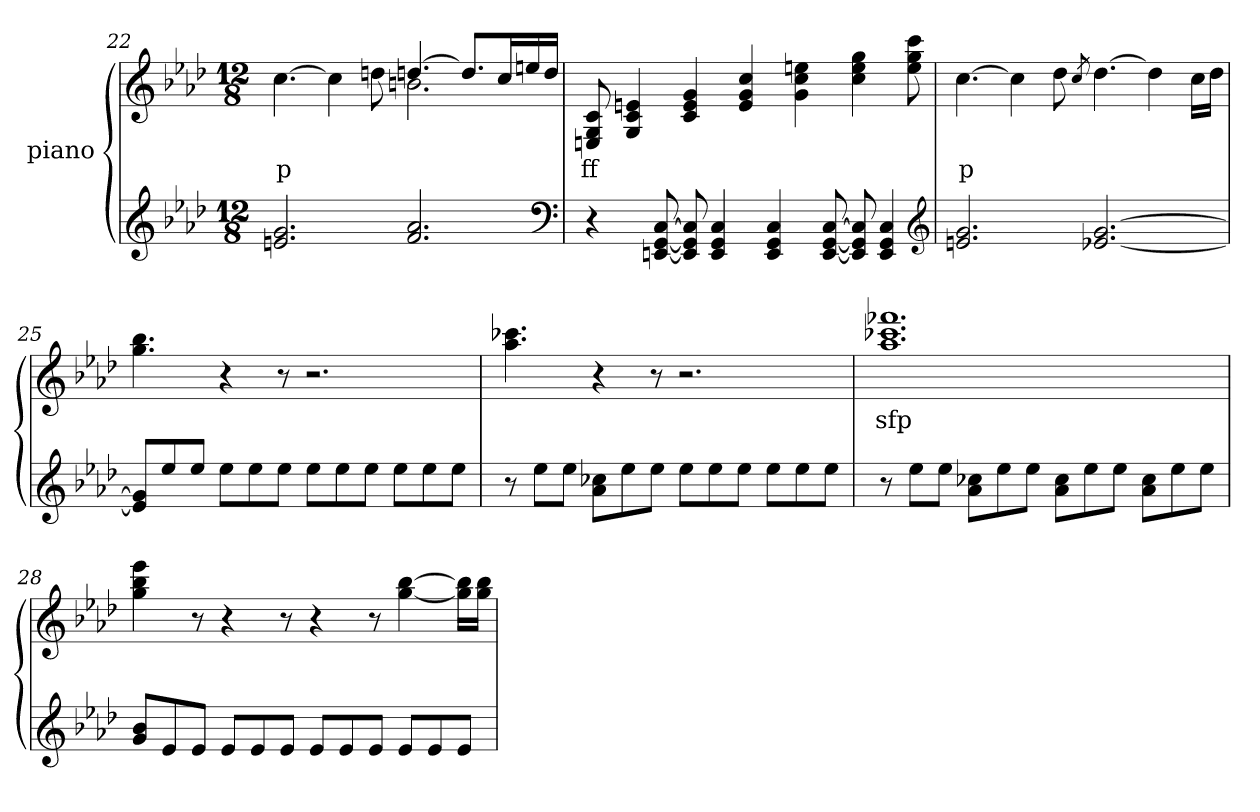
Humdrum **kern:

**kern	**kern	**text
*part2	*part1	*part1
*staff2	*staff1	*staff1
*	*I"piano	*
*clefG2	*clefG2	*
*k[b-e-a-d-]	*k[b-e-a-d-]	*
*f:	*f:	*
*M12/8	*M12/8	*
=22	=22	=22
*	*^	*
2.en 2.g	2.ryy	[4.cc	p
.	.	4cc]	.
.	.	8ddn	.
2.f 2.a-	[4.ddn	2.bn	.
.	8.ddL]	.	.
.	16ccL	.	.
.	16een	.	.
.	16ddJJ	.	.
*	*v	*v	*
*clefF4	*	*
=23	=23	=23
4r	8En 8G 8c	ff
.	4G 4c 4en	.
[8EEn [8GG [8C	.	.
8EE] 8GG] 8C]	4c 4e 4g	.
4EE 4GG 4C	.	.
.	4e 4g 4cc	.
4EE 4GG 4C	.	.
.	4g 4cc 4een	.
[8EE [8GG [8C	.	.
8EE] 8GG] 8C]	4cc 4ee 4gg	.
4EE 4GG 4C	.	.
.	8ee 8gg 8ccc	.
*clefG2	*	*
=24	=24	=24
2.en 2.g	[4.cc	p
.	4cc]	.
.	8dd-	.
.	8qcc	.
[2.e-X [2.g	[4.dd-	.
.	4dd-]	.
.	16ccLL	.
.	16dd-JJ	.
=25	=25	=25
8e-] 8g]L	4.gg 4.bb-	.
8ee-	.	.
8ee-J	.	.
8ee-L	4r	.
8ee-	.	.
8ee-J	8r	.
8ee-L	2.r	.
8ee-	.	.
8ee-J	.	.
8ee-L	.	.
8ee-	.	.
8ee-J	.	.
=26	=26	=26
8r	4.aa- 4.ccc-X	.
8ee-L	.	.
8ee-J	.	.
8a- 8cc-XL	4r	.
8ee-	.	.
8ee-J	8r	.
8ee-L	2.r	.
8ee-	.	.
8ee-J	.	.
8ee-L	.	.
8ee-	.	.
8ee-J	.	.
=27	=27	=27
8r	1.aa- 1.ccc-X 1.fff-X	sfp
8ee-L	.	.
8ee-J	.	.
8a- 8cc-XL	.	.
8ee-	.	.
8ee-J	.	.
8a- 8cc-L	.	.
8ee-	.	.
8ee-J	.	.
8a- 8cc-L	.	.
8ee-	.	.
8ee-J	.	.
=28	=28	=28
8g 8b-L	4gg 4bb- 4eee-	.
8e-	.	.
8e-J	8r	.
8e-L	4r	.
8e-	.	.
8e-J	8r	.
8e-L	4r	.
8e-	.	.
8e-J	8r	.
8e-L	[4gg [4bb-	.
8e-	.	.
8e-J	16gg] 16bb-]LL	.
.	16gg 16bb-JJ	.
=	=	=
*-	*-	*-
